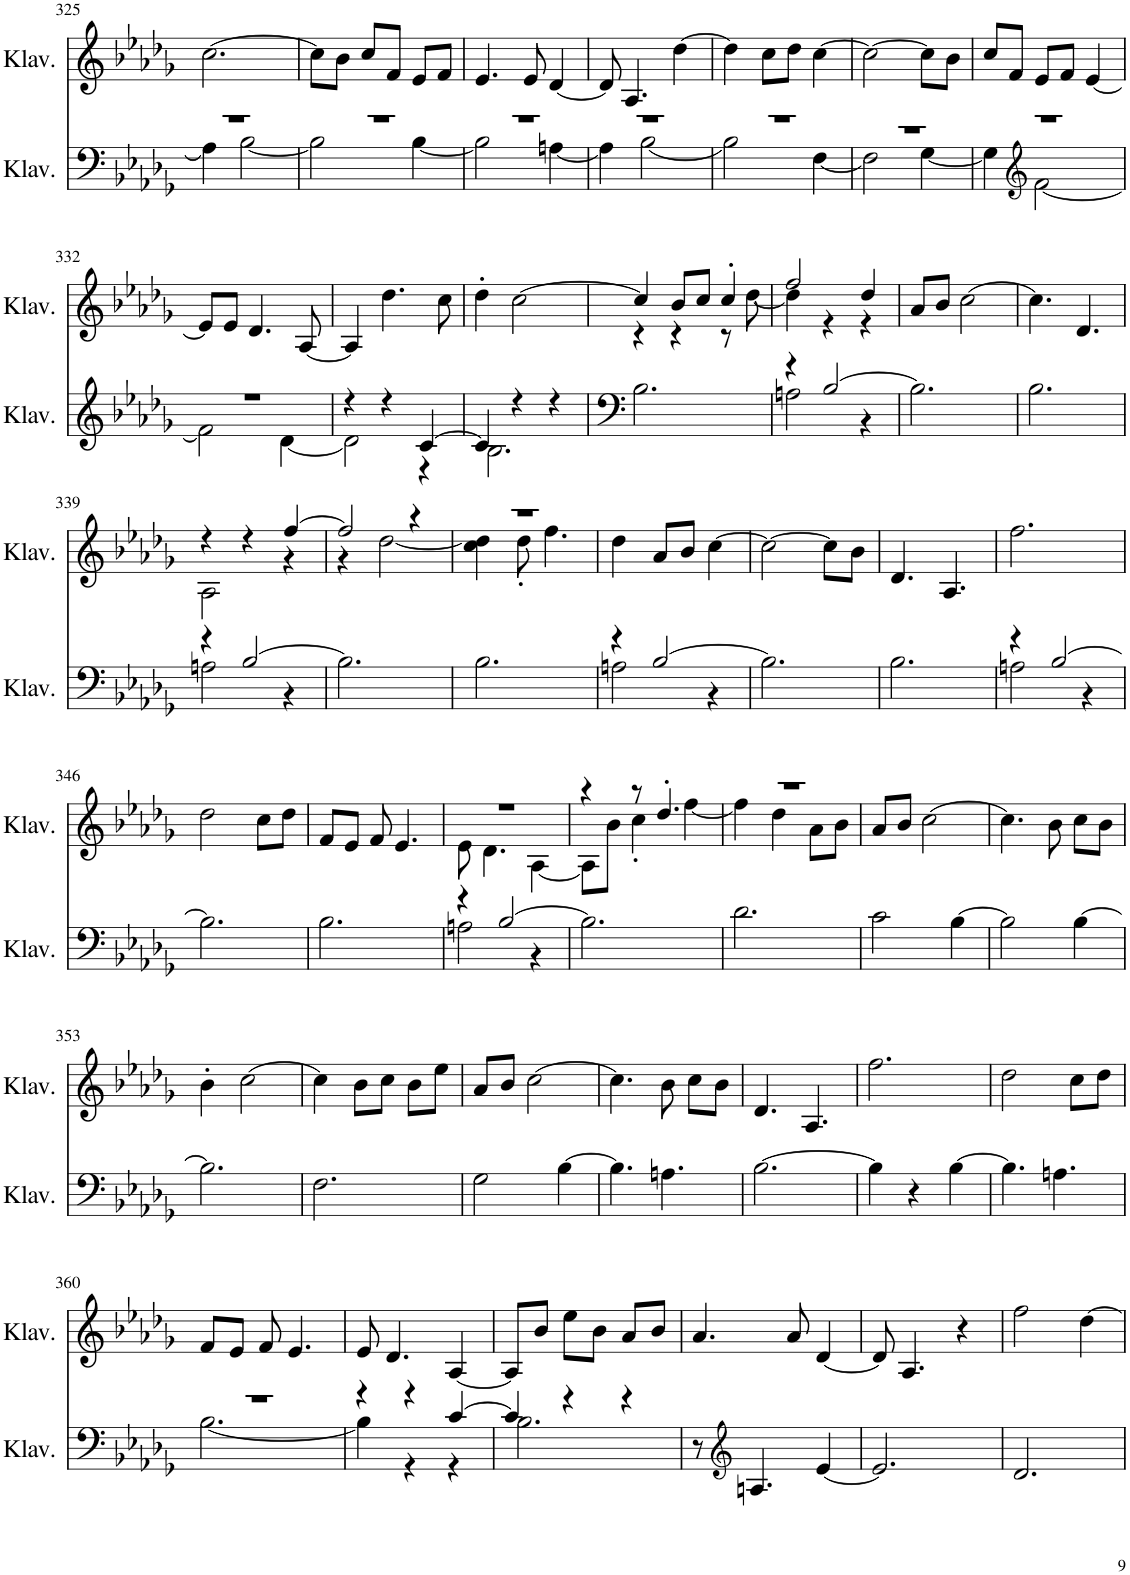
**kern	**kern
*part2	*part1
*staff2	*staff1
*I"Klavier	*I"Klavier
*I'Klav.	*I'Klav.
!!LO:PB:g=z
*clefG2	*clefG2
*k[b-e-a-d-g-]	*k[b-e-a-d-g-]
*M3/4	*M3/4
=325	=325
*^	*
2.r	4A\]	[2.cc\
.	[2B-\	.
=326	=326	=326
2.r	2B-\]	8cc\L]
.	.	8b-\J
.	.	8cc/L
.	.	8f/J
.	[4B-\	8e-/L
.	.	8f/J
=327	=327	=327
2.r	2B-\]	4.e-/
.	.	8e-/
.	[4An\	[4d-/
=328	=328	=328
2.r	4A\]	8d-/]
.	.	4.A-/
.	[2B-\	.
.	.	[4dd-\
=329	=329	=329
2.r	2B-\]	4dd-\]
.	.	8cc\L
.	.	8dd-\J
.	[4F\	[4cc\
=330	=330	=330
2.r	2F\]	2cc\_
.	[4G-\	8cc\L]
.	.	8b-\J
=331	=331	=331
2.r	4G-\]	8cc/L
.	.	8f/J
*clefG2	*	*
.	[2f\	8e-/L
.	.	8f/J
.	.	[4e-/
!!LO:LB:g=z
=332	=332	=332
2.r	2f\]	8e-/L]
.	.	8e-/J
.	.	4.d-/
.	[4d-\	.
.	.	[8A-/
=333	=333	=333
4r	2d-\]	4A-/]
4r	.	4.dd-\
[4c/	4r	.
.	.	8cc\
=334	=334	=334
4c/]	2.B-\	4dd-'\
4r	.	[2cc\
4r	.	.
*v	*v	*
=335	=335
*	*^
2.B-\	4cc/]	4r
.	8b-/L	4r
.	8cc/J	.
.	4cc'/	8r
.	.	[8dd-\
=336	=336	=336
*^	*	*
4r	2An\	2ff/	4dd-\]
[2B-/	.	.	4r
.	4r	4dd-/	4r
*v	*v	*	*
*	*v	*v
=337	=337
2.B-\]	8a-/L
.	8b-/J
.	[2cc\
=338	=338
2.B-\	4.cc\]
.	4.d-/
!!LO:LB:g=z
=339	=339
*^	*^
4r	2An\	4r	2A-\
[2B-/	.	4r	.
.	4r	[4ff/	4r
*v	*v	*	*
=340	=340	=340
2.B-\]	2ff/]	4r
.	.	[2dd-\
.	4r	.
=341	=341	=341
2.B-\	2.r	4cc\ 4dd-\]
.	.	8dd-'\
.	.	4.ff\
*	*v	*v
=342	=342
*^	*
4r	2An\	4dd-\
[2B-/	.	8a-/L
.	.	8b-/J
.	4r	[4cc\
*v	*v	*
=343	=343
2.B-\]	2cc\_
.	8cc\L]
.	8b-\J
=344	=344
2.B-\	4.d-/
.	4.A-/
=345	=345
*^	*
4r	2An\	2.ff\
[2B-/	.	.
.	4r	.
*v	*v	*
!!LO:LB:g=z
=346	=346
2.B-\]	2dd-\
.	8cc\L
.	8dd-\J
=347	=347
2.B-\	8f/L
.	8e-/J
.	8f/
.	4.e-/
=348	=348
*^	*^
4r	2An\	2.r	8e-\
.	.	.	4.d-\
[2B-/	.	.	.
.	4r	.	[4A-\
*v	*v	*	*
=349	=349	=349
2.B-\]	4r	8A-\L]
.	.	8b-\J
.	8r	4cc'\
.	4.dd-'/	.
.	.	[4ff\
=350	=350	=350
2.d-\	2.r	4ff\]
.	.	4dd-\
.	.	8a-\L
.	.	8b-\J
*	*v	*v
=351	=351
2c\	8a-/L
.	8b-/J
.	[2cc\
[4B-\	.
=352	=352
2B-\]	4.cc\]
.	8b-\
[4B-\	8cc\L
.	8b-\J
!!LO:LB:g=z
=353	=353
2.B-\]	4b-'\
.	[2cc\
=354	=354
2.F\	4cc\]
.	8b-\L
.	8cc\J
.	8b-\L
.	8ee-\J
=355	=355
2G-\	8a-/L
.	8b-/J
.	[2cc\
[4B-\	.
=356	=356
4.B-\]	4.cc\]
4.An\	8b-\
.	8cc\L
.	8b-\J
=357	=357
[2.B-\	4.d-/
.	4.A-/
=358	=358
4B-\]	2.ff\
4r	.
[4B-\	.
=359	=359
4.B-\]	2dd-\
4.An\	.
.	8cc\L
.	8dd-\J
!!LO:LB:g=z
=360	=360
*^	*
2.r	[2.B-\	8f/L
.	.	8e-/J
.	.	8f/
.	.	4.e-/
=361	=361	=361
4r	4B-\]	8e-/
.	.	4.d-/
4r	4r	.
[4c/	4r	[4A-/
=362	=362	=362
4c/]	2.B-\	8A-/L]
.	.	8b-/J
4r	.	8ee-\L
.	.	8b-\J
4r	.	8a-/L
.	.	8b-/J
*v	*v	*
=363	=363
8r	4.a-/
*clefG2	*
4.An/	.
.	8a-/
[4e-/	[4d-/
=364	=364
2.e-/]	8d-/]
.	4.A-/
.	4r
=365	=365
2.d-/	2ff\
.	[4dd-\
=	=
*-	*-
